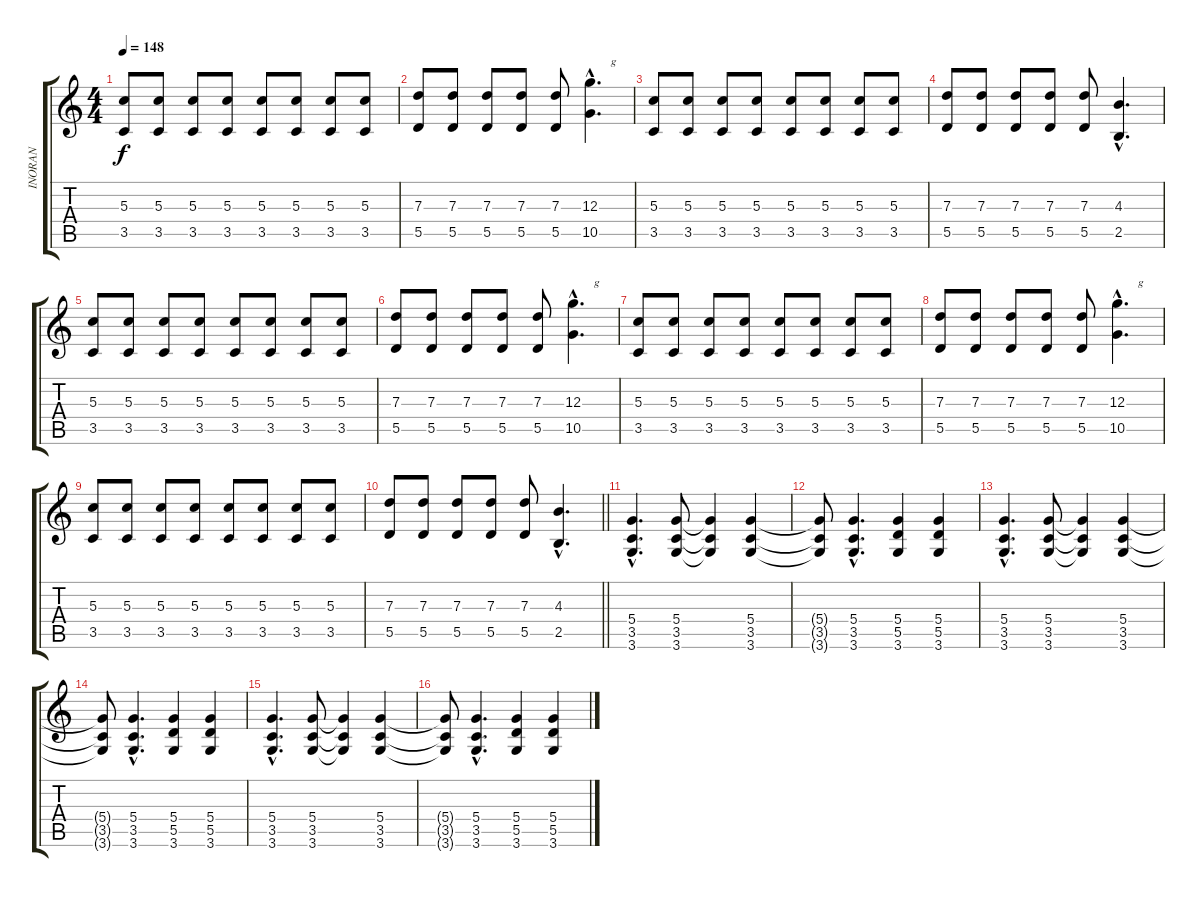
\track ("INORAN" "INORAN") {instrument distortionguitar}
\staff {score tabs}
\tuning (E4 B3 G3 D3 A2 E2) {hide}
\ts (4 4)
\tempo 148
\clef g2
\ks c
(5.3 3.5).8{dy f} (5.3 3.5).8 (5.3 3.5).8 (5.3 3.5).8 (5.3 3.5).8 (5.3 3.5).8 (5.3 3.5).8 (5.3 3.5).8 |
(7.3 5.5).8 (7.3 5.5).8 (7.3 5.5).8 (7.3 5.5).8 (7.3 5.5).8 (12.3{hac} 10.5{hac}).4{d txt "       g"} |
(5.3 3.5).8 (5.3 3.5).8 (5.3 3.5).8 (5.3 3.5).8 (5.3 3.5).8 (5.3 3.5).8 (5.3 3.5).8 (5.3 3.5).8 |
(7.3 5.5).8 (7.3 5.5).8 (7.3 5.5).8 (7.3 5.5).8 (7.3 5.5).8 (4.3{hac} 2.5{hac}).4{d} |
(5.3 3.5).8 (5.3 3.5).8 (5.3 3.5).8 (5.3 3.5).8 (5.3 3.5).8 (5.3 3.5).8 (5.3 3.5).8 (5.3 3.5).8 |
(7.3 5.5).8 (7.3 5.5).8 (7.3 5.5).8 (7.3 5.5).8 (7.3 5.5).8 (12.3{hac} 10.5{hac}).4{d txt "       g"} |
(5.3 3.5).8 (5.3 3.5).8 (5.3 3.5).8 (5.3 3.5).8 (5.3 3.5).8 (5.3 3.5).8 (5.3 3.5).8 (5.3 3.5).8 |
(7.3 5.5).8 (7.3 5.5).8 (7.3 5.5).8 (7.3 5.5).8 (7.3 5.5).8 (12.3{hac} 10.5{hac}).4{d txt "       g"} |
(5.3 3.5).8 (5.3 3.5).8 (5.3 3.5).8 (5.3 3.5).8 (5.3 3.5).8 (5.3 3.5).8 (5.3 3.5).8 (5.3 3.5).8 |
\barLineRight lightlight
(7.3 5.5).8 (7.3 5.5).8 (7.3 5.5).8 (7.3 5.5).8 (7.3 5.5).8 (4.3{hac} 2.5{hac}).4{d} |
(5.4{hac} 3.5{hac} 3.6{hac}).4{d} (5.4 3.5 3.6).8 (5.4{t} 3.5{t} 3.6{t}).4 (5.4 3.5 3.6).4 |
(5.4{t} 3.5{t} 3.6{t}).8 (5.4{hac} 3.5{hac} 3.6{hac}).4{d} (5.4 5.5 3.6).4 (5.4 5.5 3.6).4 |
(5.4{hac} 3.5{hac} 3.6{hac}).4{d} (5.4 3.5 3.6).8 (5.4{t} 3.5{t} 3.6{t}).4 (5.4 3.5 3.6).4 |
(5.4{t} 3.5{t} 3.6{t}).8 (5.4{hac} 3.5{hac} 3.6{hac}).4{d} (5.4 5.5 3.6).4 (5.4 5.5 3.6).4 |
(5.4{hac} 3.5{hac} 3.6{hac}).4{d} (5.4 3.5 3.6).8 (5.4{t} 3.5{t} 3.6{t}).4 (5.4 3.5 3.6).4 |
(5.4{t} 3.5{t} 3.6{t}).8 (5.4{hac} 3.5{hac} 3.6{hac}).4{d} (5.4 5.5 3.6).4 (5.4 5.5 3.6).4
